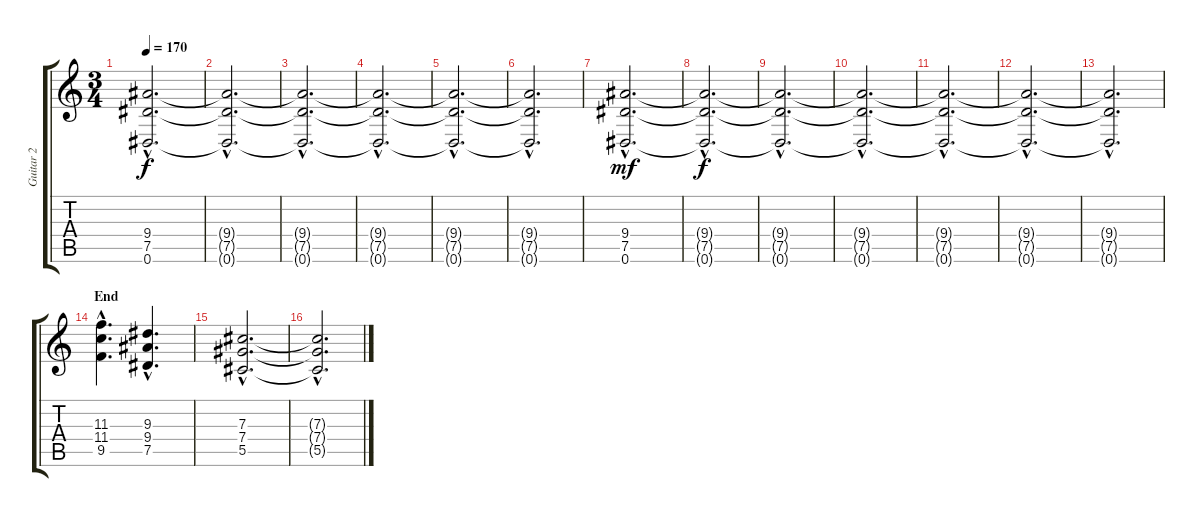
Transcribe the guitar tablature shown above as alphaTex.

\track ("Guitar 2" "Guitar 2") {instrument distortionguitar}
\staff {score tabs}
\tuning (Eb4 Bb3 Gb3 Db3 Ab2 Eb2) {hide}
\ts (3 4)
\tempo 170
\clef g2
\ks c
(9.4{hac t} 7.5{hac t} 0.6{hac t}).2{d dy f} |
(9.4{hac t} 7.5{hac t} 0.6{hac t}).2{d} |
(9.4{hac t} 7.5{hac t} 0.6{hac t}).2{d} |
(9.4{hac t} 7.5{hac t} 0.6{hac t}).2{d} |
(9.4{hac t} 7.5{hac t} 0.6{hac t}).2{d} |
(9.4{hac t} 7.5{hac t} 0.6{hac t}).2{d} |
(9.4{hac} 7.5{hac} 0.6{hac}).2{d dy mf} |
(9.4{hac t} 7.5{hac t} 0.6{hac t}).2{d dy f} |
(9.4{hac t} 7.5{hac t} 0.6{hac t}).2{d} |
(9.4{hac t} 7.5{hac t} 0.6{hac t}).2{d} |
(9.4{hac t} 7.5{hac t} 0.6{hac t}).2{d} |
(9.4{hac t} 7.5{hac t} 0.6{hac t}).2{d} |
(9.4{hac t} 7.5{hac t} 0.6{hac t}).2{d} |
\section ("" "End")
(11.3{hac} 11.4{hac} 9.5{hac}).4{d} (9.3{hac} 9.4{hac} 7.5{hac}).4{d} |
(7.3{hac} 7.4{hac} 5.5{hac}).2{d} |
(7.3{hac t} 7.4{hac t} 5.5{hac t}).2{d}
